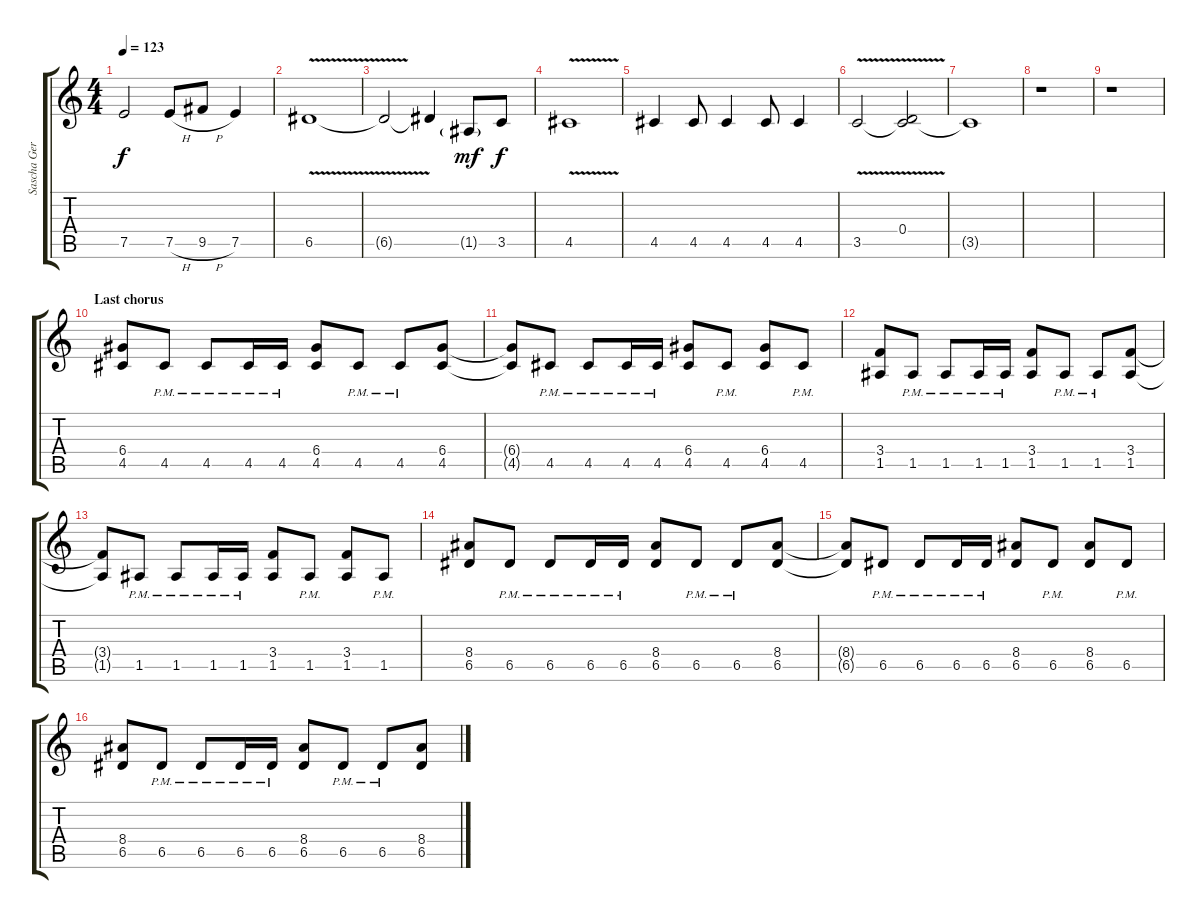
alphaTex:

\track ("Sascha Gerbig" "Sascha Ger") {instrument overdrivenguitar}
\staff {score tabs}
\tuning (E4 B3 G3 D3 A2 E2) {hide}
\ts (4 4)
\tempo 123
\clef g2
\ks c
7.5{t}.2{dy f} 7.5{h}.8 9.5{h}.8 7.5.4 |
6.5{v}.1 |
6.5{t}.2 6.5{t}.4 1.5{g}.8{dy mf} 3.5.8{dy f} |
4.5{v}.1 |
4.5.4 4.5.8 4.5.4 4.5.8 4.5.4 |
3.5{v}.2{volume 1} (0.4 3.5{t}).2 |
3.5{t}.1 |
r.1 |
r.1 |
\section ("" "Last chorus")
(6.4 4.5).8{volume 13} 4.5{pm}.8 4.5{pm}.8 4.5{pm}.16 4.5{pm}.16 (6.4 4.5).8 4.5{pm}.8 4.5{pm}.8 (6.4 4.5).8 |
(6.4{t} 4.5{t}).8 4.5{pm}.8 4.5{pm}.8 4.5{pm}.16 4.5{pm}.16 (6.4 4.5).8 4.5{pm}.8 (6.4 4.5).8 4.5{pm}.8 |
(3.4 1.5).8 1.5{pm}.8 1.5{pm}.8 1.5{pm}.16 1.5{pm}.16 (3.4 1.5).8 1.5{pm}.8 1.5{pm}.8 (3.4 1.5).8 |
(3.4{t} 1.5{t}).8 1.5{pm}.8 1.5{pm}.8 1.5{pm}.16 1.5{pm}.16 (3.4 1.5).8 1.5{pm}.8 (3.4 1.5).8 1.5{pm}.8 |
(8.4 6.5).8 6.5{pm}.8 6.5{pm}.8 6.5{pm}.16 6.5{pm}.16 (8.4 6.5).8 6.5{pm}.8 6.5{pm}.8 (8.4 6.5).8 |
(8.4{t} 6.5{t}).8 6.5{pm}.8 6.5{pm}.8 6.5{pm}.16 6.5{pm}.16 (8.4 6.5).8 6.5{pm}.8 (8.4 6.5).8 6.5{pm}.8 |
(8.4 6.5).8 6.5{pm}.8 6.5{pm}.8 6.5{pm}.16 6.5{pm}.16 (8.4 6.5).8 6.5{pm}.8 6.5{pm}.8 (8.4 6.5).8
